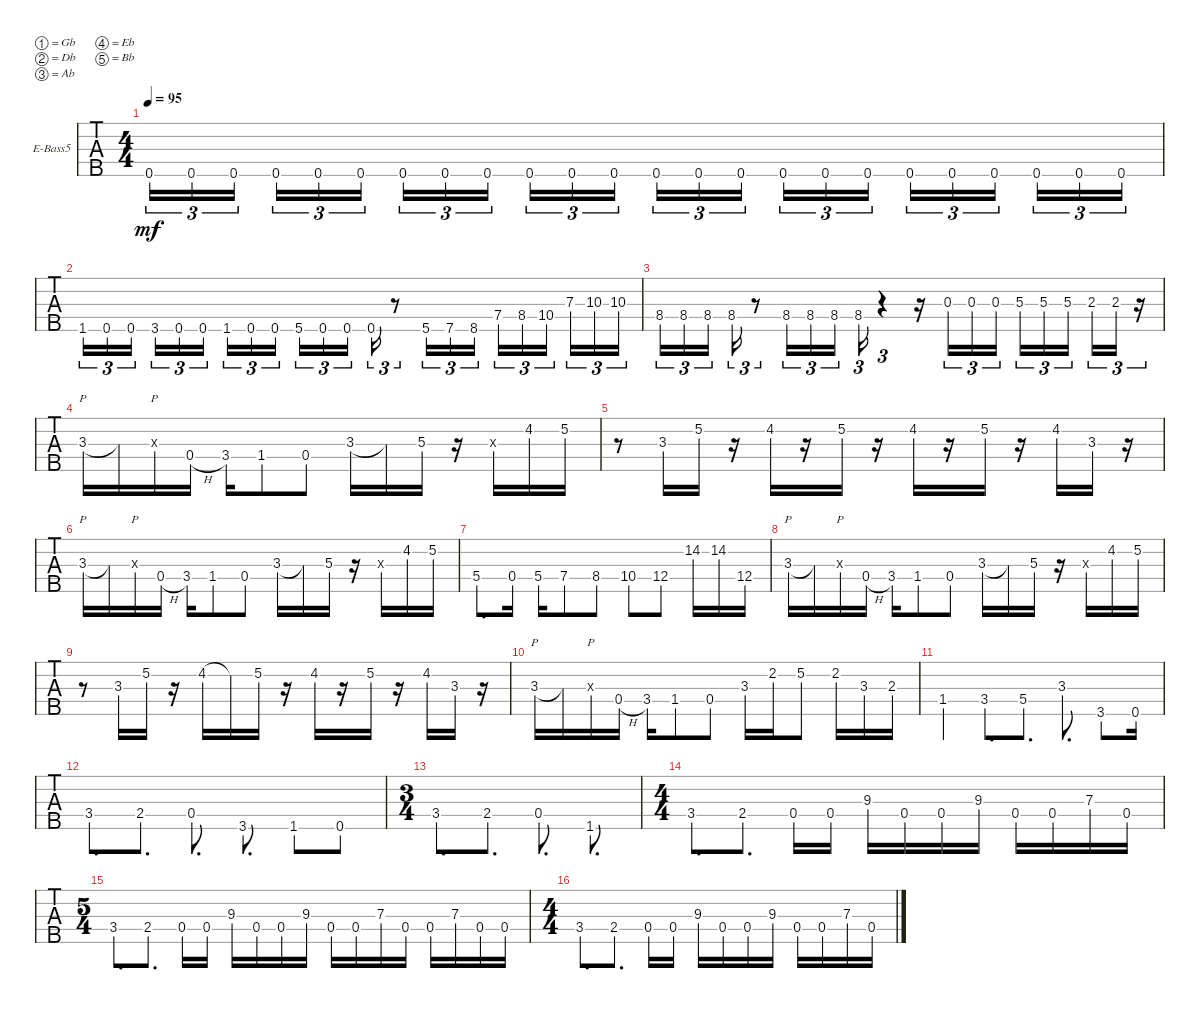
\defaultSystemsLayout 4
\bracketExtendMode groupsimilarinstruments
\firstSystemTrackNameOrientation horizontal
\otherSystemsTrackNameOrientation horizontal
\track ("Electric Bass" "E-Bass5") {instrument electricbassfinger}
\staff {tabs}
\tuning (Gb2 Db2 Ab1 Eb1 Bb0)
\ts (4 4)
\tempo 95
\clef f4
\ks c
0.5.16{tu (3 2) dy mf} 0.5.16{tu (3 2)} 0.5.16{tu (3 2)} 0.5.16{tu (3 2)} 0.5.16{tu (3 2)} 0.5.16{tu (3 2)} 0.5.16{tu (3 2)} 0.5.16{tu (3 2)} 0.5.16{tu (3 2)} 0.5.16{tu (3 2)} 0.5.16{tu (3 2)} 0.5.16{tu (3 2)} 0.5.16{tu (3 2)} 0.5.16{tu (3 2)} 0.5.16{tu (3 2)} 0.5.16{tu (3 2)} 0.5.16{tu (3 2)} 0.5.16{tu (3 2)} 0.5.16{tu (3 2)} 0.5.16{tu (3 2)} 0.5.16{tu (3 2)} 0.5.16{tu (3 2)} 0.5.16{tu (3 2)} 0.5.16{tu (3 2)} |
1.5.16{tu (3 2)} 0.5.16{tu (3 2)} 0.5.16{tu (3 2)} 3.5.16{tu (3 2)} 0.5.16{tu (3 2)} 0.5.16{tu (3 2)} 1.5.16{tu (3 2)} 0.5.16{tu (3 2)} 0.5.16{tu (3 2)} 5.5.16{tu (3 2)} 0.5.16{tu (3 2)} 0.5.16{tu (3 2)} 0.5.16{tu (3 2)} r.8{tu (3 2)} 5.5.16{tu (3 2)} 7.5.16{tu (3 2)} 8.5.16{tu (3 2)} 7.4.16{tu (3 2)} 8.4.16{tu (3 2)} 10.4.16{tu (3 2)} 7.3.16{tu (3 2)} 10.3.16{tu (3 2)} 10.3.16{tu (3 2)} |
8.4.16{tu (3 2)} 8.4.16{tu (3 2)} 8.4.16{tu (3 2)} 8.4.16{tu (3 2)} r.8{tu (3 2)} 8.4.16{tu (3 2)} 8.4.16{tu (3 2)} 8.4.16{tu (3 2)} 8.4.16{tu (3 2)} r.4{tu (3 2)} r.16 0.3.16{tu (3 2)} 0.3.16{tu (3 2)} 0.3.16{tu (3 2)} 5.3.16{tu (3 2)} 5.3.16{tu (3 2)} 5.3.16{tu (3 2)} 2.3.16{tu (3 2)} 2.3.16{tu (3 2)} r.16{tu (3 2)} |
3.3.16{p} 3.3{t}.16 0.3{x}.16{p} 0.4{h}.16 3.4.16 1.4.8 0.4.8 3.3.16 3.3{t}.16 5.3.16 r.16 0.3{x}.16 4.2.16 5.2.16 |
r.8 3.3.16 5.2.16 r.16 4.2.16 r.16 5.2.16 r.16 4.2.16 r.16 5.2.16 r.16 4.2.16 3.3.16 r.16 |
3.3.16{p} 3.3{t}.16 0.3{x}.16{p} 0.4{h}.16 3.4.16 1.4.8 0.4.8 3.3.16 3.3{t}.16 5.3.16 r.16 0.3{x}.16 4.2.16 5.2.16 |
5.4.8{d} 0.4.16 5.4.16 7.4.8 8.4.8 10.4.8 12.4.8 14.2.16 14.2.16 12.4.16 |
3.3.16{p} 3.3{t}.16 0.3{x}.16{p} 0.4{h}.16 3.4.16 1.4.8 0.4.8 3.3.16 3.3{t}.16 5.3.16 r.16 0.3{x}.16 4.2.16 5.2.16 |
r.8 3.3.16 5.2.16 r.16 4.2.16 4.2{t}.16 5.2.16 r.16 4.2.16 r.16 5.2.16 r.16 4.2.16 3.3.16 r.16 |
3.3.16{p} 3.3{t}.16 0.3{x}.16{p} 0.4{h}.16 3.4.16 1.4.8 0.4.8 3.3.16 2.2.16 5.2.8 2.2.16 3.3.16 2.3.16 |
1.4.4 3.4.8{d} 5.4.8{d} 3.3.8{d} 3.5.8 0.5.16 |
3.4.8{d} 2.4.8{d} 0.4.8{d} 3.5.8{d} 1.5.8 0.5.8 |
\ts (3 4)
\clef g2
3.4.8{d} 2.4.8{d} 0.4.8{d} 1.5.8{d} |
\ts (4 4)
\clef f4
3.4.8{d} 2.4.8{d} 0.4.16 0.4.16 9.3.16 0.4.16 0.4.16 9.3.16 0.4.16 0.4.16 7.3.16 0.4.16 |
\ts (5 4)
3.4.8{d} 2.4.8{d} 0.4.16 0.4.16 9.3.16 0.4.16 0.4.16 9.3.16 0.4.16 0.4.16 7.3.16 0.4.16 0.4.16 7.3.16 0.4.16 0.4.16 |
\ts (4 4)
3.4.8{d} 2.4.8{d} 0.4.16 0.4.16 9.3.16 0.4.16 0.4.16 9.3.16 0.4.16 0.4.16 7.3.16 0.4.16
